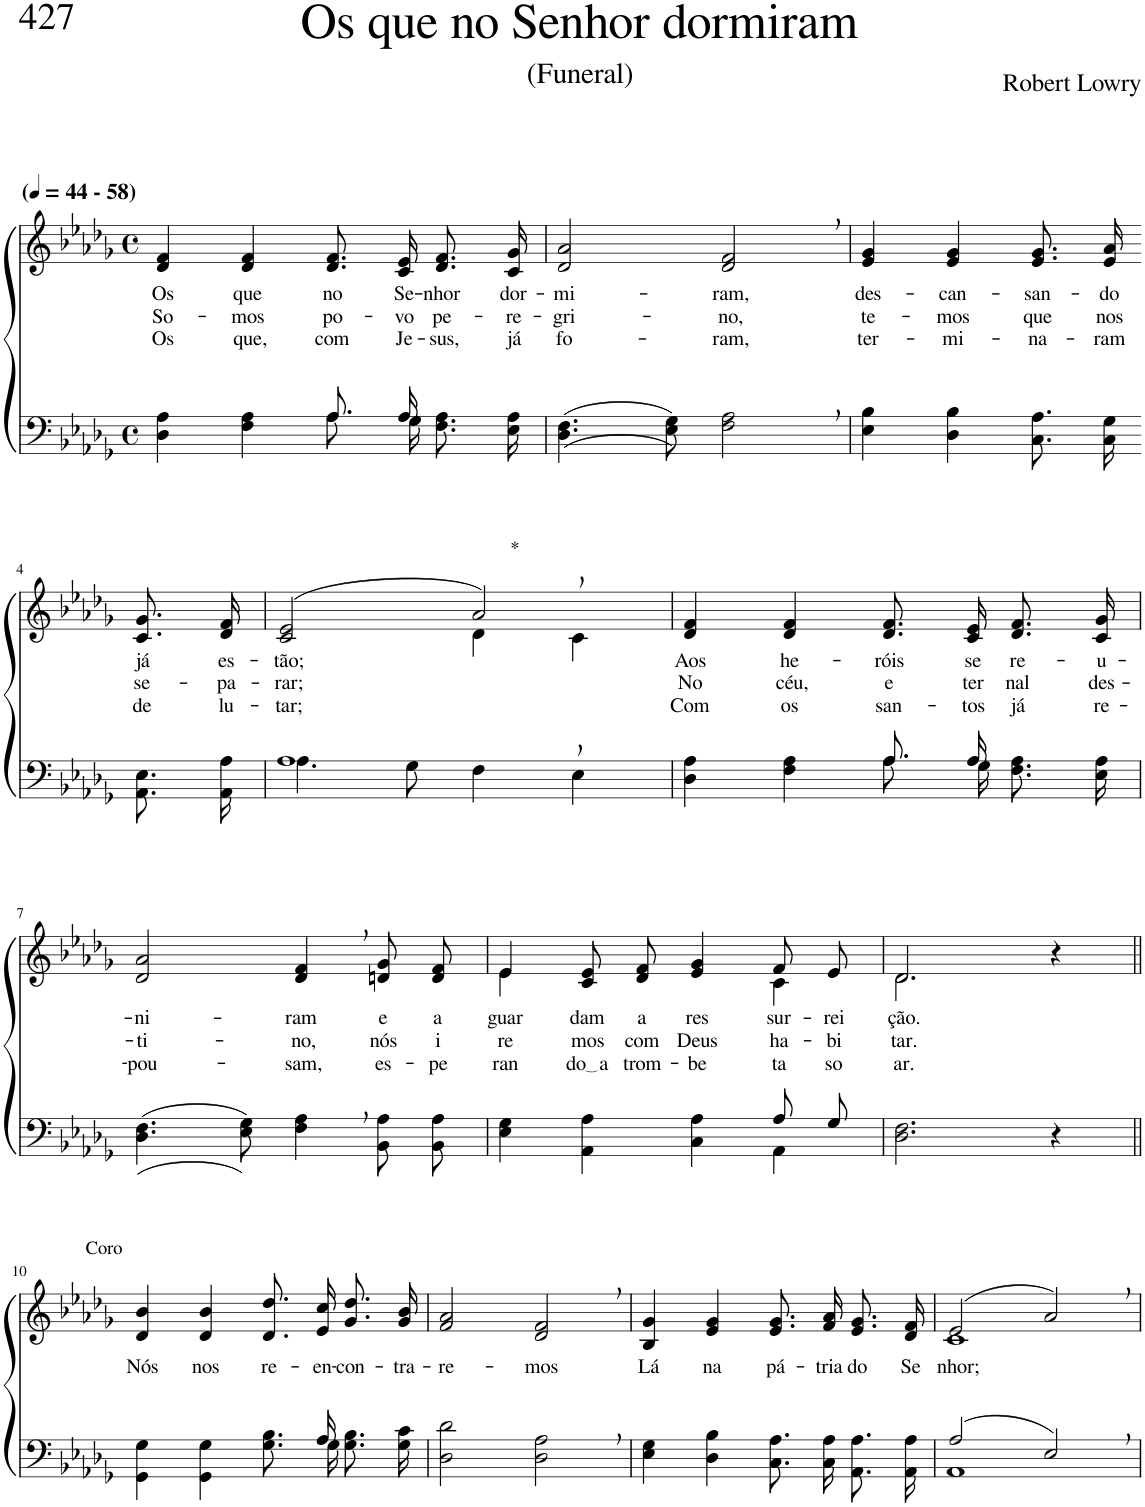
**kern	**kern	**text	**text	**text
*part2	*part1	*part1	*part1	*part1
*staff2	*staff1	*staff1	*staff1	*staff1
*I"Parte III e IV	*I"Parte I e II	*	*	*
*clefF4	*clefG2	*	*	*
*Trd-1c-2	*Trd-1c-2	*	*	*
*k[b-e-a-d-g-]	*k[b-e-a-d-g-]	*	*	*
*M4/4	*M4/4	*	*	*
*met(c)	*met(c)	*	*	*
*MM44	*MM44	*	*	*
=1	=1	=1	=1	=1
*^	*	*	*	*
!	!	!LO:TX:a:B:t=(	!	!	!
!	!	!LO:TX:a:B:t=- 58)	!	!	!
!	!	!	!LO:LY:b	!LO:LY:b	!LO:LY:b
2ryy	4D-\ 4A-\	4d-/ 4f/	Os	So-	Os
!	!	!	!LO:LY:b	!LO:LY:b	!LO:LY:b
.	4F\ 4A-\	4d-/ 4f/	que	-mos	que,
!	!	!	!LO:LY:b	!LO:LY:b	!LO:LY:b
8.A-/L	8.A-\L	8.d-/ 8.f/L	no	po-	com
!	!	!	!LO:LY:b	!LO:LY:b	!LO:LY:b
16A-/Jk	16G-\Jk	16c/ 16e-/Jk	Se-	-vo	Je-
!	!	!	!LO:LY:b	!LO:LY:b	!LO:LY:b
4ryy	8.F\ 8.A-\L	8.d-/ 8.f/L	-nhor	pe-	-sus,
!	!	!	!LO:LY:b	!LO:LY:b	!LO:LY:b
.	16E-\ 16A-\Jk	16c/ 16g-/Jk	dor-	-re-	já
=2	=2	=2	=2	=2	=2
!	!	!	!LO:LY:b	!LO:LY:b	!LO:LY:b
*v	*v	*	*	*	*
((4.D-\ 4.F\	2d-/ 2a-/	-mi-	-gri-	fo-
8E-\ 8G-\))	.	.	.	.
!	!	!LO:LY:b	!LO:LY:b	!LO:LY:b
2F\, 2A-\,	2d-/, 2f/,	-ram,	-no,	-ram,
=3	=3	=3	=3	=3
!	!	!LO:LY:b	!LO:LY:b	!LO:LY:b
4E-\ 4B-\	4e-/ 4g-/	des-	te-	ter-
!	!	!LO:LY:b	!LO:LY:b	!LO:LY:b
4D-\ 4B-\	4e-/ 4g-/	-can-	-mos	-mi-
!	!	!LO:LY:b	!LO:LY:b	!LO:LY:b
8.C\ 8.A-\L	8.e-/ 8.g-/L	-san-	que	-na-
!	!	!LO:LY:b	!LO:LY:b	!LO:LY:b
16C\ 16G-\Jk	16e-/ 16a-/Jk	-do	nos	-ram
!!LO:LB:g=z
=4-	=4-	=4-	=4-	=4-
!	!	!LO:LY:b	!LO:LY:b	!LO:LY:b
8.AA-\ 8.E-\L	8.c/ 8.g-/L	já	se-	de
!	!	!LO:LY:b	!LO:LY:b	!LO:LY:b
16AA-\ 16A-\Jk	16d-/ 16f/Jk	es-	-pa-	lu-
=5	=5	=5	=5	=5
*^	*	*	*	*
!	!	!	!LO:LY:b	!LO:LY:b	!LO:LY:b
*	*	*^	*	*	*
1A-,	4.A-\	(2c/ 2e-/	2ryy	-tão;	-rar;	-tar;
.	8G-\	.	.	.	.	.
!	!	!LO:TX:a:t=*	!	!	!	!
.	4F\	2a-,/)	4d-\	.	.	.
.	4E-\	.	4c\	.	.	.
=6	=6	=6	=6	=6	=6	=6
!	!	!	!	!LO:LY:b	!LO:LY:b	!LO:LY:b
*	*	*v	*v	*	*	*
2ryy	4D-\ 4A-\	4d-/ 4f/	Aos	No	Com
!	!	!	!LO:LY:b	!LO:LY:b	!LO:LY:b
.	4F\ 4A-\	4d-/ 4f/	he-	céu,	os
!	!	!	!LO:LY:b	!LO:LY:b	!LO:LY:b
8.A-/L	8.A-\L	8.d-/ 8.f/L	-róis	e	san-
!	!	!	!LO:LY:b	!LO:LY:b	!LO:LY:b
16A-/Jk	16G-\Jk	16c/ 16e-/Jk	se	ter	-tos
!	!	!	!LO:LY:b	!LO:LY:b	!LO:LY:b
4ryy	8.F\ 8.A-\L	8.d-/ 8.f/L	re-	nal	já
!	!	!	!LO:LY:b	!LO:LY:b	!LO:LY:b
.	16E-\ 16A-\Jk	16c/ 16g-/Jk	-u-	des-	re-
!!LO:LB:g=z
=7	=7	=7	=7	=7	=7
!	!	!	!LO:LY:b	!LO:LY:b	!LO:LY:b
*v	*v	*	*	*	*
((4.D-\ 4.F\	2d-/ 2a-/	-ni-	-ti-	-pou-
8E-\ 8G-\))	.	.	.	.
!	!	!LO:LY:b	!LO:LY:b	!LO:LY:b
4F\, 4A-\,	4d-/, 4f/,	-ram	-no,	-sam,
!	!	!LO:LY:b	!LO:LY:b	!LO:LY:b
8BB-\ 8A-\L	8dn/ 8g-/L	e	nós	es-
!	!	!LO:LY:b	!LO:LY:b	!LO:LY:b
8BB-\ 8A-\J	8d/ 8f/J	a-	i-	-pe-
=8	=8	=8	=8	=8
*^	*^	*	*	*
!	!	!	!	!LO:LY:b	!LO:LY:b	!LO:LY:b
2.ryy	4E-\ 4G-\	4e-/	4e-\	-guar-	-re-	-ran-
!	!	!	!	!LO:LY:b	!LO:LY:b	!LO:LY:b
.	4AA-\ 4A-\	8c/ 8e-/L	2ryy	-dam	-mos	do a
!	!	!	!	!LO:LY:b	!LO:LY:b	!LO:LY:b
.	.	8d-/ 8f/J	.	a	com	-trom-
!	!	!	!	!LO:LY:b	!LO:LY:b	!LO:LY:b
.	4C\ 4A-\	4e-/ 4g-/	.	res-	Deus	-be-
!	!	!	!	!LO:LY:b	!LO:LY:b	!LO:LY:b
8A-/L	4AA-\	8f/L	4c\	-sur-	ha-	-ta
!	!	!	!	!LO:LY:b	!LO:LY:b	!LO:LY:b
8G-/J	.	8e-/J	.	-rei-	-bi-	so-
*v	*v	*	*	*	*	*
=9	=9	=9	=9	=9	=9
!	!	!	!LO:LY:b	!LO:LY:b	!LO:LY:b
2.D-\ 2.F\	2.d-/	2.d-\	-ção.	-tar.	-ar.
4r	4r	4ryy	.	.	.
!!LO:LB:g=z
=10||	=10||	=10||	=10||	=10||	=10||
*^	*	*	*	*	*
!	!	!LO:TX:a:t=Coro	!	!	!	!
!	!	!	!	!LO:LY:b	!	!
*	*	*v	*v	*	*	*
2ryy	4GG-\ 4G-\	4d-/ 4b-/	Nós	.	.
!	!	!	!LO:LY:b	!	!
.	4GG-\ 4G-\	4d-/ 4b-/	nos	.	.
!	!	!	!LO:LY:b	!	!
8.ryy	8.G-\ 8.B-\L	8.d-/ 8.dd-/L	re-	.	.
!	!	!	!LO:LY:b	!	!
16A-/	16G-\Jk	16e-/ 16cc/Jk	-en-	.	.
!	!	!	!LO:LY:b	!	!
4ryy	8.G-\ 8.B-\L	8.g-/ 8.dd-/L	-con-	.	.
!	!	!	!LO:LY:b	!	!
.	16G-\ 16c\Jk	16g-/ 16b-/Jk	-tra-	.	.
=11	=11	=11	=11	=11	=11
!	!	!	!LO:LY:b	!	!
*v	*v	*	*	*	*
2D-\ 2d-\	2f/ 2a-/	-re-	.	.
!	!	!LO:LY:b	!	!
2D-\, 2A-\,	2d-/, 2f/,	-mos	.	.
=12	=12	=12	=12	=12
!	!	!LO:LY:b	!	!
4E-\ 4G-\	4B-/ 4g-/	Lá	.	.
!	!	!LO:LY:b	!	!
4D-\ 4B-\	4e-/ 4g-/	na	.	.
!	!	!LO:LY:b	!	!
8.C\ 8.A-\L	8.e-/ 8.g-/L	pá-	.	.
!	!	!LO:LY:b	!	!
16C\ 16A-\Jk	16f/ 16a-/Jk	-tria	.	.
!	!	!LO:LY:b	!	!
8.AA-\ 8.A-\L	8.e-/ 8.g-/L	do	.	.
!	!	!LO:LY:b	!	!
16AA-\ 16A-\Jk	16d-/ 16f/Jk	Se-	.	.
=13	=13	=13	=13	=13
*^	*^	*	*	*
!	!	!	!	!LO:LY:b	!	!
(2A-/	1AA-	(2e-/	1c	-nhor;	.	.
2E-,/)	.	2a-,/)	.	.	.	.
*v	*v	*	*	*	*	*
*	*v	*v	*	*	*
=	=	=	=	=
*-	*-	*-	*-	*-
